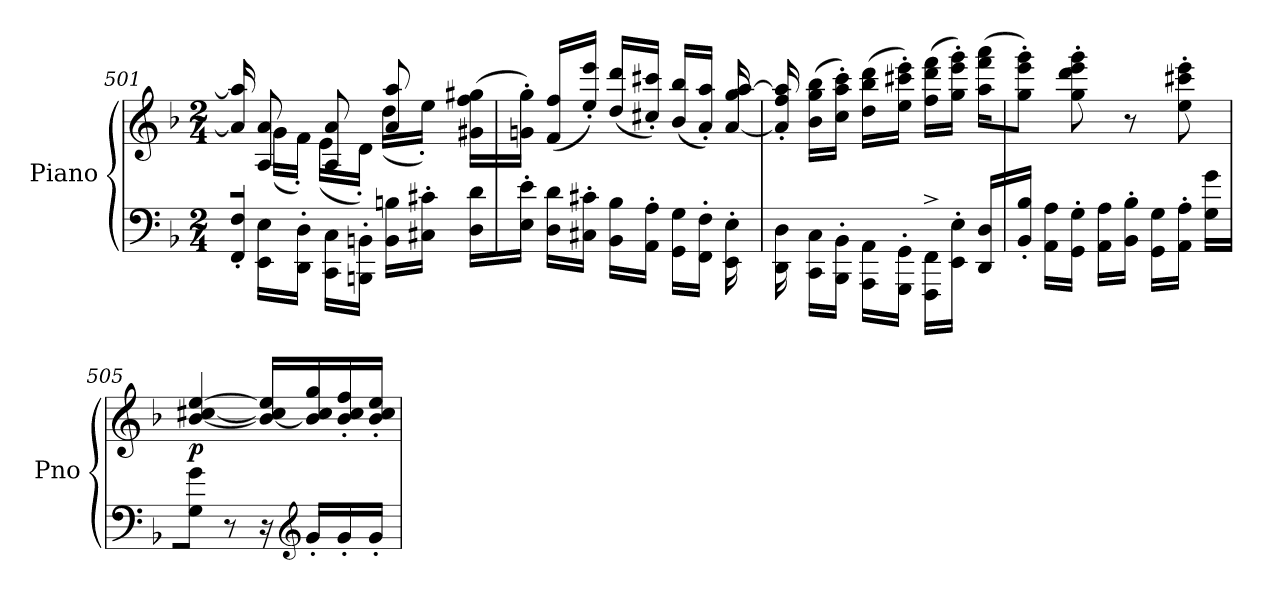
**kern	**kern	**dynam
*part1	*part1	*part1
*staff2	*staff1	*staff1/2
*I"Piano	*	*
*I'Pno	*	*
*clefF4	*clefG2	*
*k[b-]	*k[b-]	*
*M2/4	*M2/4	*
=501	=501	=501
*	*^	*
16FF/' 16F/'JJ	16a/] 16aa/]	16ryy	.
16EE\ 16E\LL	8A/ 8a/	(<16g\LL	.
16DD\' 16D\'JJ	.	16f'\JJ)	.
16CC\ 16C\LL	8A/ 8a/	(<16e\LL	.
16BBBn\' 16BBn\'JJ	.	16d'\JJ)	.
16BB\ 16Bn\LL	8a/ 8aa/	(<16dd\LL	.
16C#X\' 16c#X\'JJ	.	16ee'\JJ)	.
16D\ 16d\LL	(<16g#X\ 16ff\ 16gg#X\LL	16ryy	.
*	*v	*v	*
=502	=502	=502
16E\' 16e\'JJ	16gn\' 16gg\'JJ)	.
16D\ 16d\LL	(<16f/ 16ff/LL	.
16C#X\' 16c#X\'JJ	16ee/' 16eee/'JJ)	.
16BB-\ 16B-\LL	(<16dd/ 16ddd/LL	.
16AA\' 16A\'JJ	16cc#X/' 16ccc#X/'JJ)	.
16GG\ 16G\LL	(<16b-/ 16bb-/LL	.
16FF\' 16F\'JJ	16a/' 16aa/'JJ)	.
16EE\' 16E\'	[16a/ 16gg/ [16aa/	.
!!LO:LB:g=z
=503	=503	=503
16DD\ 16D\	16a/]' 16ff/' 16aa/]'	.
16CC\ 16C\LL	(>16b-\ 16gg\ 16bb-\LL	.
16BBB-\' 16BB-\'JJ	16cc\' 16aa\' 16ccc\'JJ)	.
16AAA\ 16AA\LL	(>16dd\ 16bb-\ 16ddd\LL	.
16GGG\' 16GG\'JJ	16ee\' 16ccc#X\' 16eee\'JJ)	.
16FFF\^ 16FF\^LL	(>16ff\ 16ddd\ 16fff\LL	.
16EE\' 16E\'JJ	16gg\' 16eee\' 16ggg\'JJ)	.
16DD/ 16D/LL	(>16aa\ 16fff\ 16aaa\KL	.
=504	=504	=504
16BB-/' 16B-/'JJ	8gg\' 8eee\' 8ggg\'J)	.
16AA\ 16A\LL	.	.
16GG\' 16G\'JJ	8gg\' 8ddd\' 8eee\' 8ggg\'	.
16AA\ 16A\LL	.	.
16BB-\' 16B-\'JJ	8r	.
16GG\ 16G\LL	.	.
16AA\' 16A\'JJ	8ee\' 8ccc#X\' 8eee\'	.
16G\ 16g\KL	.	.
=505	=505	=505
!	!	!LO:DY:b
8G\ 8g\J	[4b-/ [4cc#X/ [4ee/	p
8r	.	.
16r	16b-/_ 16cc#/] 16ee/]LL	.
*clefG2	*	*
16g'/LL	16b-/] 16cc#/ 16gg/	.
16g'/	16b-/' 16cc#/' 16ff/'	.
16g'/JJ	16b-/' 16cc#/' 16ee/'JJ	.
=	=	=
*-	*-	*-
